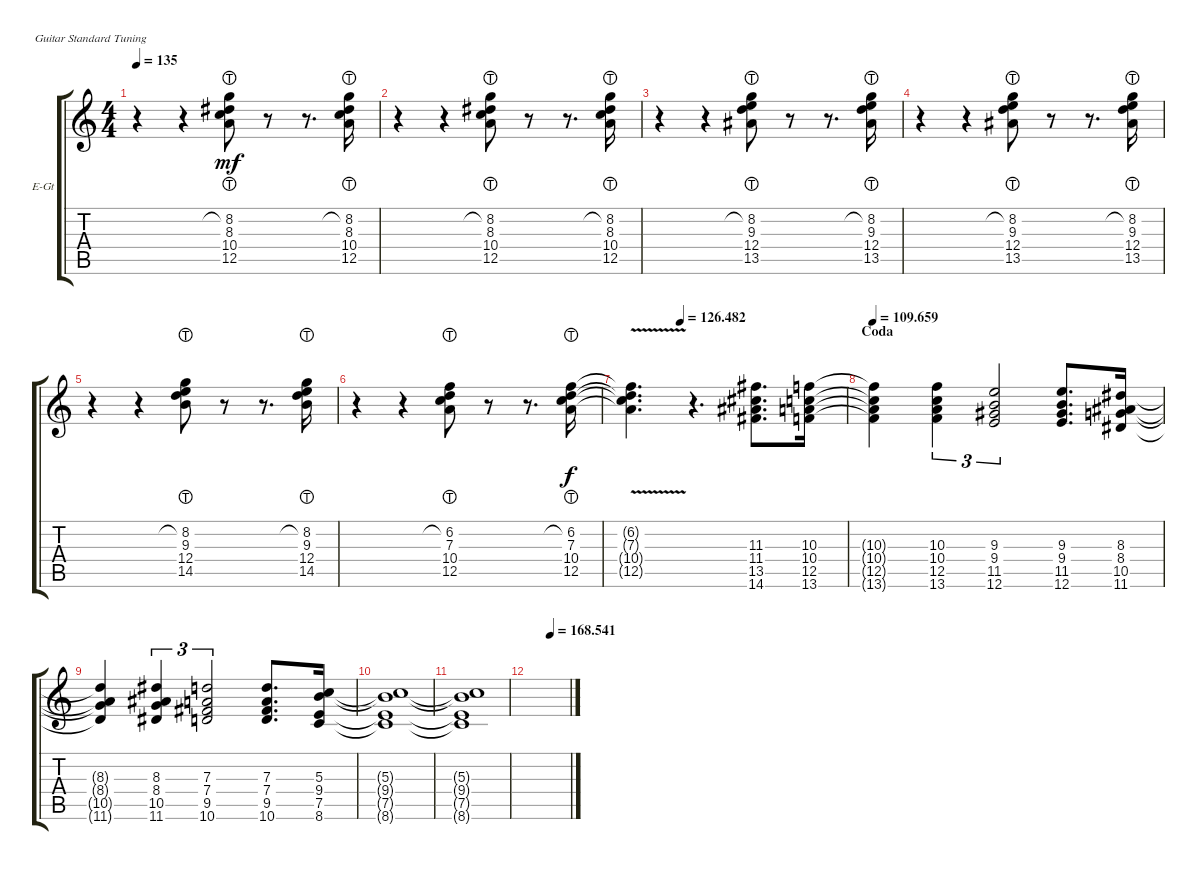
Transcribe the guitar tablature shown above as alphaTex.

\bracketExtendMode groupsimilarinstruments
\firstSystemTrackNameOrientation horizontal
\otherSystemsTrackNameOrientation horizontal
\track ("R-Guitar" "E-Gt") {instrument electricguitarclean}
\staff {score tabs}
\tuning (E4 B3 G3 D3 A2 E2)
\ts (4 4)
\tempo 135
\clef g2
\ks c
r.4{dy mf} r.4 (8.3 12.5 8.2{lht} 10.4).8 r.8 r.8{d} (12.5 10.4 8.3 8.2{lht}).16 |
r.4 r.4 (8.3 12.5 8.2{lht} 10.4).8 r.8 r.8{d} (12.5 10.4 8.3 8.2{lht}).16 |
r.4 r.4 (9.3 13.5 8.2{lht} 12.4).8 r.8 r.8{d} (13.5 12.4 9.3 8.2{lht}).16 |
r.4 r.4 (9.3 13.5 8.2{lht} 12.4).8 r.8 r.8{d} (13.5 12.4 9.3 8.2{lht}).16 |
r.4 r.4 (9.3 14.5 8.2{lht} 12.4).8 r.8 r.8{d} (14.5 12.4 9.3 8.2{lht}).16 |
r.4 r.4 (7.3 12.5 6.2{lht} 10.4).8 r.8 r.8{d} (12.5 10.4 7.3 6.2{lht}).16{dy f} |
\tempo (126.482 0.25)
(12.5{v t} 10.4{v t} 7.3{v t} 6.2{v t}).4{d} r.4{d} (14.6 13.5 11.4 11.3).8{d} (13.6 12.5 10.4 10.3).16 |
\section ("" "Coda")
\tempo
109.659 (13.6{t} 12.5{t} 10.4{t} 10.3{t}).4 (13.6 12.5 10.4 10.3).4{tu (3 2)} (12.6 11.5 9.4 9.3).2{tu (3 2)} (12.6 11.5 9.4 9.3).8{d} (11.6 10.5 8.4 8.3).16 |
(11.6{t} 10.5{t} 8.4{t} 8.3{t}).4 (11.6 10.5 8.4 8.3).4{tu (3 2)} (10.6 9.5 7.4 7.3).2{tu (3 2)} (10.6 9.5 7.4 7.3).8{d} (8.6 7.5 9.4 5.3).16 |
(8.6{t} 7.5{t} 9.4{t} 5.3{t}).1 |
(8.6{t} 7.5{t} 9.4{t} 5.3{t}).1 |
\tempo (168.541 0.53125)
